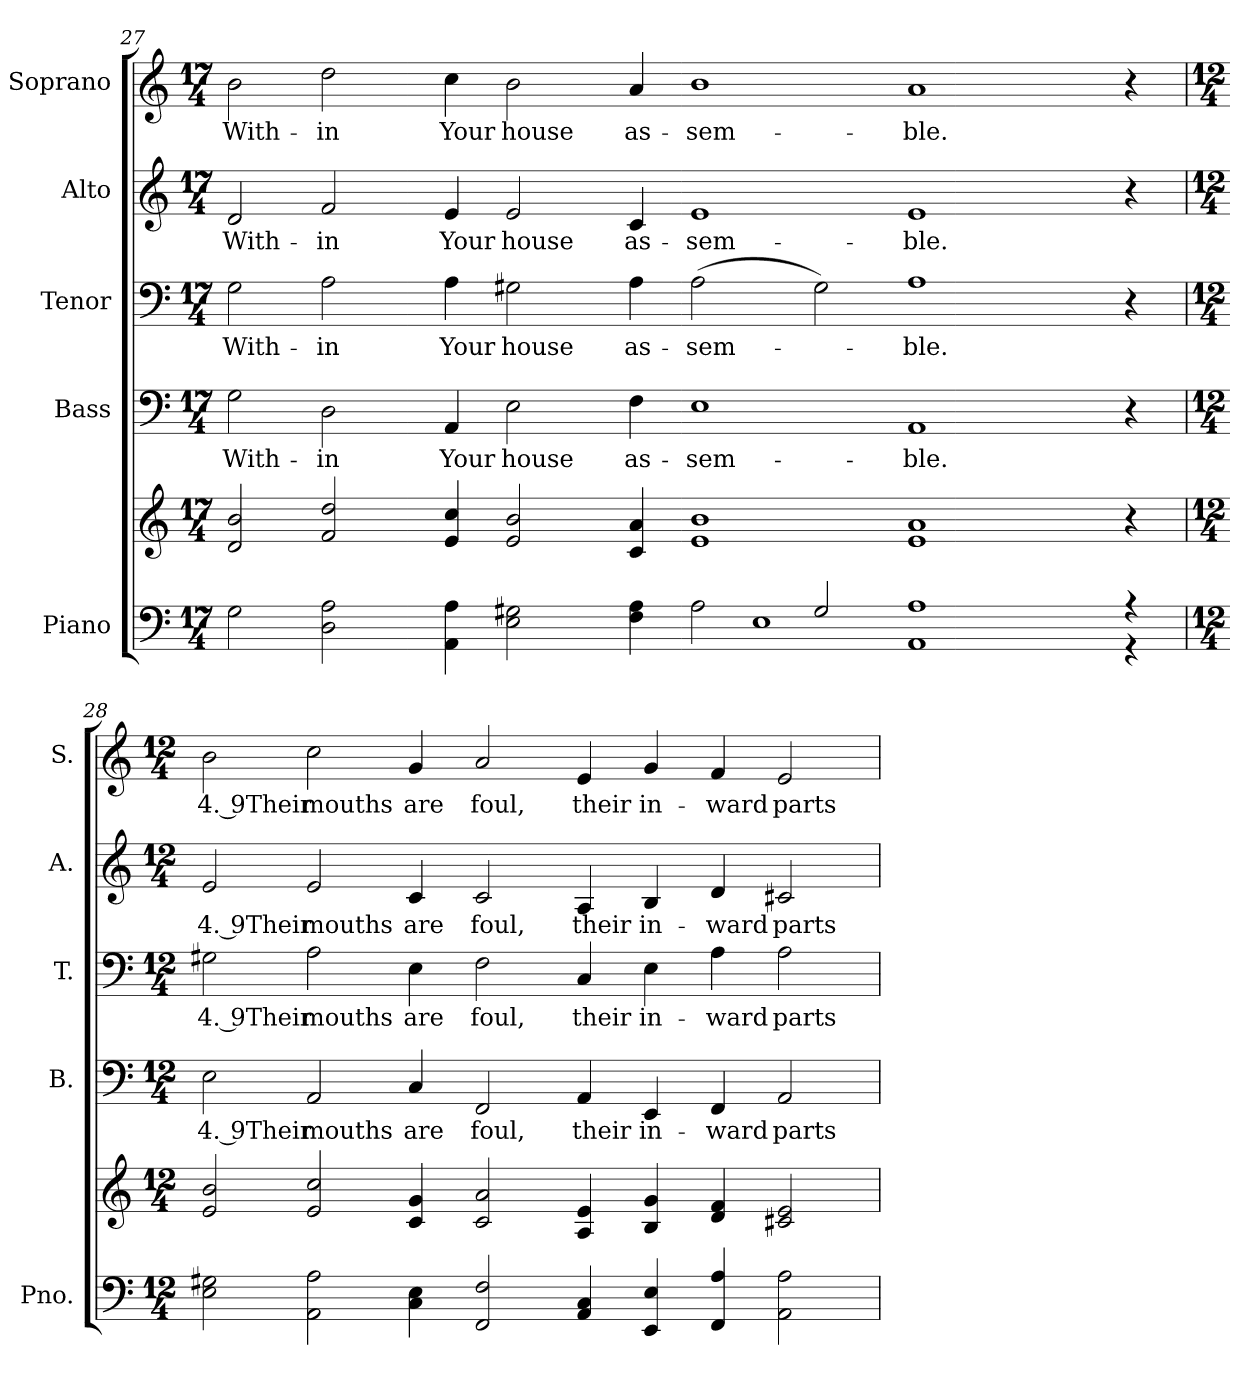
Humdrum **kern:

**kern	**kern	**kern	**text	**kern	**text	**kern	**text	**kern	**text
*part5	*part5	*part4	*part4	*part3	*part3	*part2	*part2	*part1	*part1
*staff6	*staff5	*staff4	*staff4	*staff3	*staff3	*staff2	*staff2	*staff1	*staff1
*I"Piano	*	*I"Bass	*	*I"Tenor	*	*I"Alto	*	*I"Soprano	*
*I'Pno.	*	*I'B.	*	*I'T.	*	*I'A.	*	*I'S.	*
!!LO:PB:g=z
*clefF4	*clefG2	*clefF4	*	*clefF4	*	*clefG2	*	*clefG2	*
*k[]	*k[]	*k[]	*	*k[]	*	*k[]	*	*k[]	*
*C:	*C:	*C:	*	*C:	*	*C:	*	*C:	*
*M17/4	*M17/4	*M17/4	*	*M17/4	*	*M17/4	*	*M17/4	*
=27	=27	=27	=27	=27	=27	=27	=27	=27	=27
*^	*	*	*	*	*	*	*	*	*
!	!	!	!	!LO:LY:b:color=#000000	!	!	!	!	!	!
!	!	!	!	!	!	!LO:LY:b:color=#000000	!	!	!	!
!	!	!	!	!	!	!	!	!LO:LY:b:color=#000000	!	!
!	!	!	!	!	!	!	!	!	!	!LO:LY:b:color=#000000
2Gi\	2.ryy	2di/ 2bi	2Gi\	With-	2Gi\	With-	2di/	With-	2bi\	With-
!	!	!	!	!LO:LY:b:color=#000000	!	!	!	!	!	!
!	!	!	!	!	!	!LO:LY:b:color=#000000	!	!	!	!
!	!	!	!	!	!	!	!	!LO:LY:b:color=#000000	!	!
!	!	!	!	!	!	!	!	!	!	!LO:LY:b:color=#000000
2Di\ 2Ai	.	2fi/ 2ddi	2Di\	-in	2Ai\	-in	2fi/	-in	2ddi\	-in
.	2.ryy	.	.	.	.	.	.	.	.	.
!	!	!	!	!LO:LY:b:color=#000000	!	!	!	!	!	!
!	!	!	!	!	!	!LO:LY:b:color=#000000	!	!	!	!
!	!	!	!	!	!	!	!	!LO:LY:b:color=#000000	!	!
!	!	!	!	!	!	!	!	!	!	!LO:LY:b:color=#000000
4AAi\ 4Ai	.	4ei/ 4cci	4AAi/	Your	4Ai\	Your	4ei/	Your	4cci\	Your
!	!	!	!	!LO:LY:b:color=#000000	!	!	!	!	!	!
!	!	!	!	!	!	!LO:LY:b:color=#000000	!	!	!	!
!	!	!	!	!	!	!	!	!LO:LY:b:color=#000000	!	!
!	!	!	!	!	!	!	!	!	!	!LO:LY:b:color=#000000
2Ei\ 2G#Xi	.	2ei/ 2bi	2Ei\	house	2G#Xi\	house	2ei/	house	2bi\	house
.	2.ryy	.	.	.	.	.	.	.	.	.
!	!	!	!	!LO:LY:b:color=#000000	!	!	!	!	!	!
!	!	!	!	!	!	!LO:LY:b:color=#000000	!	!	!	!
!	!	!	!	!	!	!	!	!LO:LY:b:color=#000000	!	!
!	!	!	!	!	!	!	!	!	!	!LO:LY:b:color=#000000
4Fi\ 4Ai	.	4ci/ 4ai	4Fi\	as-	4Ai\	as-	4ci/	as-	4ai/	as-
!	!	!	!	!LO:LY:b:color=#000000	!	!	!	!	!	!
!	!	!	!	!	!	!LO:LY:b:color=#000000	!	!	!	!
!	!	!	!	!	!	!	!	!LO:LY:b:color=#000000	!	!
!	!	!	!	!	!	!	!	!	!	!LO:LY:b:color=#000000
2Ai\	.	1ei 1bi	1Ei	-sem-	(2Ai\	-sem-	1ei	-sem-	1bi	-sem-
.	1Ei	.	.	.	.	.	.	.	.	.
2G#i/	.	.	.	.	2G#i\)	.	.	.	.	.
!	!	!	!	!LO:LY:b:color=#000000	!	!	!	!	!	!
!	!	!	!	!	!	!LO:LY:b:color=#000000	!	!	!	!
!	!	!	!	!	!	!	!	!LO:LY:b:color=#000000	!	!
!	!	!	!	!	!	!	!	!	!	!LO:LY:b:color=#000000
1AAi 1Ai	.	1ei 1ai	1AAi	-ble.	1Ai	-ble.	1ei	-ble.	1ai	-ble.
.	4ryy	.	.	.	.	.	.	.	.	.
.	2ryy	.	.	.	.	.	.	.	.	.
4r	4r	4r	4r	.	4r	.	4r	.	4r	.
*v	*v	*	*	*	*	*	*	*	*	*
=28	=28	=28	=28	=28	=28	=28	=28	=28	=28
*M12/4	*M12/4	*M12/4	*	*M12/4	*	*M12/4	*	*M12/4	*
*^	*	*	*	*	*	*	*	*	*
!	!	!	!	!LO:LY:b:color=#000000	!	!	!	!	!	!
*v	*v	*	*	*	*	*	*	*	*	*
*^	*	*	*	*	*	*	*	*	*
!	!	!	!	!	!	!LO:LY:b:color=#000000	!	!	!	!
*v	*v	*	*	*	*	*	*	*	*	*
*^	*	*	*	*	*	*	*	*	*
!	!	!	!	!	!	!	!	!LO:LY:b:color=#000000	!	!
*v	*v	*	*	*	*	*	*	*	*	*
*^	*	*	*	*	*	*	*	*	*
!	!	!	!	!	!	!	!	!	!	!LO:LY:b:color=#000000
*v	*v	*	*	*	*	*	*	*	*	*
2Ei\ 2G#Xi	2ei/ 2bi	2Ei\	4. 9Their	2G#Xi\	4. 9Their	2ei/	4. 9Their	2bi\	4. 9Their
!	!	!	!LO:LY:b:color=#000000	!	!	!	!	!	!
!	!	!	!	!	!LO:LY:b:color=#000000	!	!	!	!
!	!	!	!	!	!	!	!LO:LY:b:color=#000000	!	!
!	!	!	!	!	!	!	!	!	!LO:LY:b:color=#000000
2AAi\ 2Ai	2ei/ 2cci	2AAi/	mouths	2Ai\	mouths	2ei/	mouths	2cci\	mouths
!	!	!	!LO:LY:b:color=#000000	!	!	!	!	!	!
!	!	!	!	!	!LO:LY:b:color=#000000	!	!	!	!
!	!	!	!	!	!	!	!LO:LY:b:color=#000000	!	!
!	!	!	!	!	!	!	!	!	!LO:LY:b:color=#000000
4Ci\ 4Ei	4ci/ 4gi	4Ci/	are	4Ei\	are	4ci/	are	4gi/	are
!	!	!	!LO:LY:b:color=#000000	!	!	!	!	!	!
!	!	!	!	!	!LO:LY:b:color=#000000	!	!	!	!
!	!	!	!	!	!	!	!LO:LY:b:color=#000000	!	!
!	!	!	!	!	!	!	!	!	!LO:LY:b:color=#000000
2FFi/ 2Fi	2ci/ 2ai	2FFi/	foul,	2Fi\	foul,	2ci/	foul,	2ai/	foul,
!	!	!	!LO:LY:b:color=#000000	!	!	!	!	!	!
!	!	!	!	!	!LO:LY:b:color=#000000	!	!	!	!
!	!	!	!	!	!	!	!LO:LY:b:color=#000000	!	!
!	!	!	!	!	!	!	!	!	!LO:LY:b:color=#000000
4AAi/ 4Ci	4Ai/ 4ei	4AAi/	their	4Ci/	their	4Ai/	their	4ei/	their
!	!	!	!LO:LY:b:color=#000000	!	!	!	!	!	!
!	!	!	!	!	!LO:LY:b:color=#000000	!	!	!	!
!	!	!	!	!	!	!	!LO:LY:b:color=#000000	!	!
!	!	!	!	!	!	!	!	!	!LO:LY:b:color=#000000
4EEi/ 4Ei	4Bi/ 4gi	4EEi/	in-	4Ei\	in-	4Bi/	in-	4gi/	in-
!	!	!	!LO:LY:b:color=#000000	!	!	!	!	!	!
!	!	!	!	!	!LO:LY:b:color=#000000	!	!	!	!
!	!	!	!	!	!	!	!LO:LY:b:color=#000000	!	!
!	!	!	!	!	!	!	!	!	!LO:LY:b:color=#000000
4FFi/ 4Ai	4di/ 4fi	4FFi/	-ward	4Ai\	-ward	4di/	-ward	4fi/	-ward
!	!	!	!LO:LY:b:color=#000000	!	!	!	!	!	!
!	!	!	!	!	!LO:LY:b:color=#000000	!	!	!	!
!	!	!	!	!	!	!	!LO:LY:b:color=#000000	!	!
!	!	!	!	!	!	!	!	!	!LO:LY:b:color=#000000
2AAi\ 2Ai	2c#Xi/ 2ei	2AAi/	parts	2Ai\	parts	2c#Xi/	parts	2ei/	parts
=	=	=	=	=	=	=	=	=	=
*-	*-	*-	*-	*-	*-	*-	*-	*-	*-
